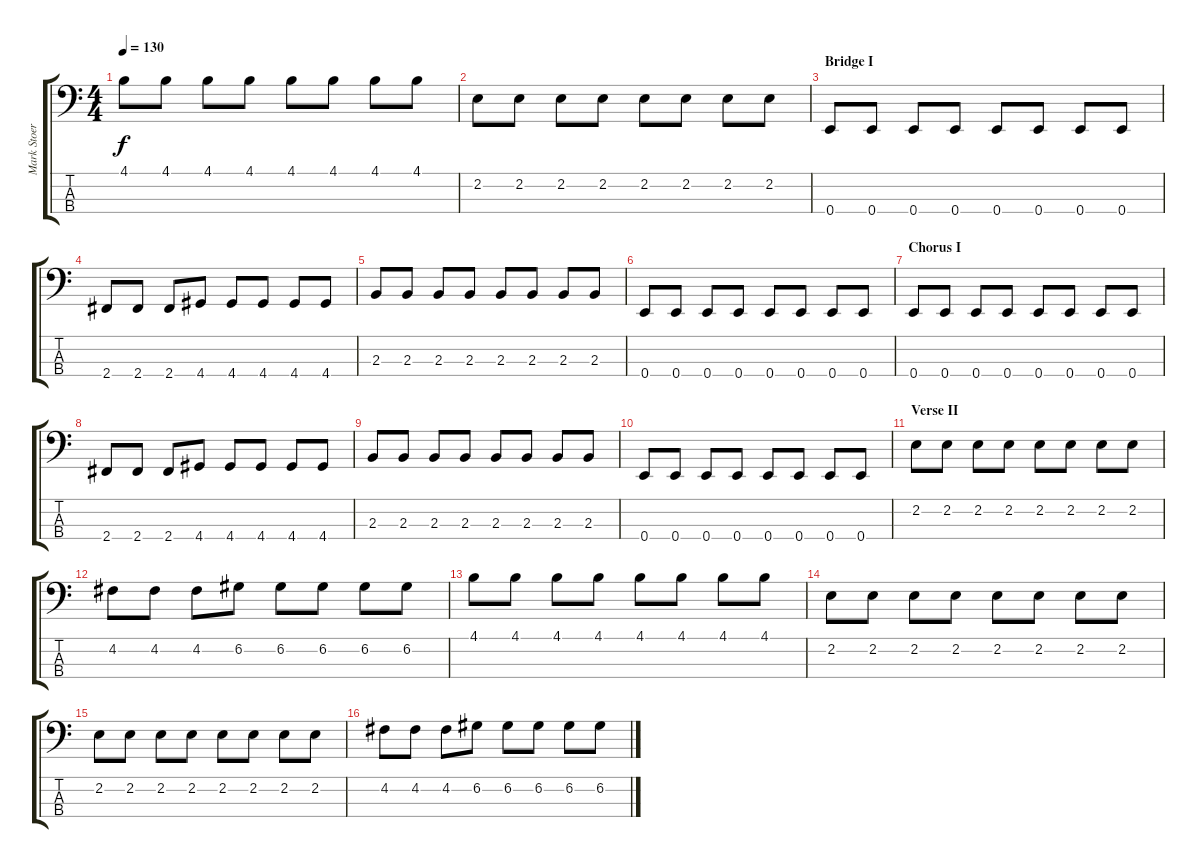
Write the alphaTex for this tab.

\track ("Mark Stoermer (Std. Tuning)" "Mark Stoer") {instrument electricbasspick}
\staff {score tabs}
\tuning (G2 D2 A1 E1) {hide}
\ts (4 4)
\tempo 130
\clef f4
\ks c
4.1.8{dy f} 4.1.8 4.1.8 4.1.8 4.1.8 4.1.8 4.1.8 4.1.8 |
2.2.8 2.2.8 2.2.8 2.2.8 2.2.8 2.2.8 2.2.8 2.2.8 |
\section ("" "Bridge I")
0.4.8 0.4.8 0.4.8 0.4.8 0.4.8 0.4.8 0.4.8 0.4.8 |
2.4.8 2.4.8 2.4.8 4.4.8 4.4.8 4.4.8 4.4.8 4.4.8 |
2.3.8 2.3.8 2.3.8 2.3.8 2.3.8 2.3.8 2.3.8 2.3.8 |
0.4.8 0.4.8 0.4.8 0.4.8 0.4.8 0.4.8 0.4.8 0.4.8 |
\section ("" "Chorus I")
0.4.8 0.4.8 0.4.8 0.4.8 0.4.8 0.4.8 0.4.8 0.4.8 |
2.4.8 2.4.8 2.4.8 4.4.8 4.4.8 4.4.8 4.4.8 4.4.8 |
2.3.8 2.3.8 2.3.8 2.3.8 2.3.8 2.3.8 2.3.8 2.3.8 |
0.4.8 0.4.8 0.4.8 0.4.8 0.4.8 0.4.8 0.4.8 0.4.8 |
\section ("" "Verse II")
2.2.8 2.2.8 2.2.8 2.2.8 2.2.8 2.2.8 2.2.8 2.2.8 |
4.2.8 4.2.8 4.2.8 6.2.8 6.2.8 6.2.8 6.2.8 6.2.8 |
4.1.8 4.1.8 4.1.8 4.1.8 4.1.8 4.1.8 4.1.8 4.1.8 |
2.2.8 2.2.8 2.2.8 2.2.8 2.2.8 2.2.8 2.2.8 2.2.8 |
2.2.8 2.2.8 2.2.8 2.2.8 2.2.8 2.2.8 2.2.8 2.2.8 |
4.2.8 4.2.8 4.2.8 6.2.8 6.2.8 6.2.8 6.2.8 6.2.8
